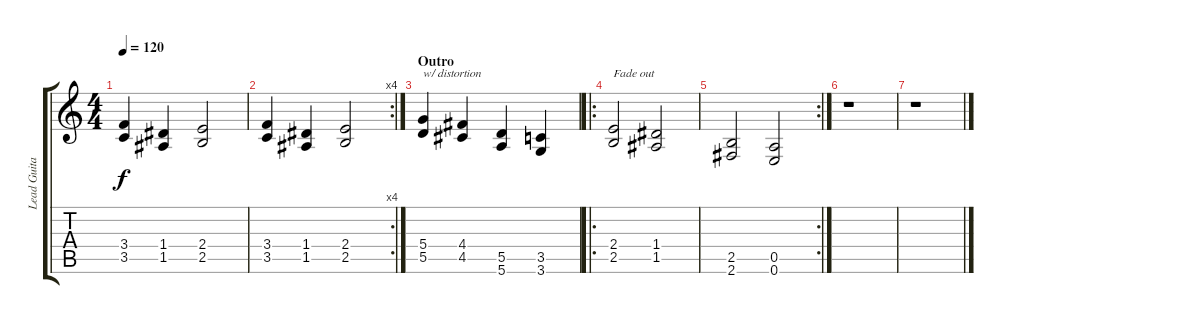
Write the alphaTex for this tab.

\track ("Lead Guitar" "Lead Guita") {instrument acousticguitarnylon}
\staff {score tabs}
\tuning (E4 B3 G3 D3 A2 E2) {hide}
\ts (4 4)
\tempo 120
\clef g2
\ks c
(3.4 3.5).4{dy f} (1.4 1.5).4 (2.4 2.5).2 |
\rc 4
(3.4 3.5).4 (1.4 1.5).4 (2.4 2.5).2 |
\section ("" "Outro")
(5.4 5.5).4{txt "w/ distortion" instrument distortionguitar} (4.4 4.5).4 (5.5 5.6).4 (3.5 3.6).4 |
\ro
(2.4 2.5).2{txt "Fade out" volume 0} (1.4 1.5).2 |
\rc 2
(2.5 2.6).2 (0.5 0.6).2 |
r.1 |
r.1
